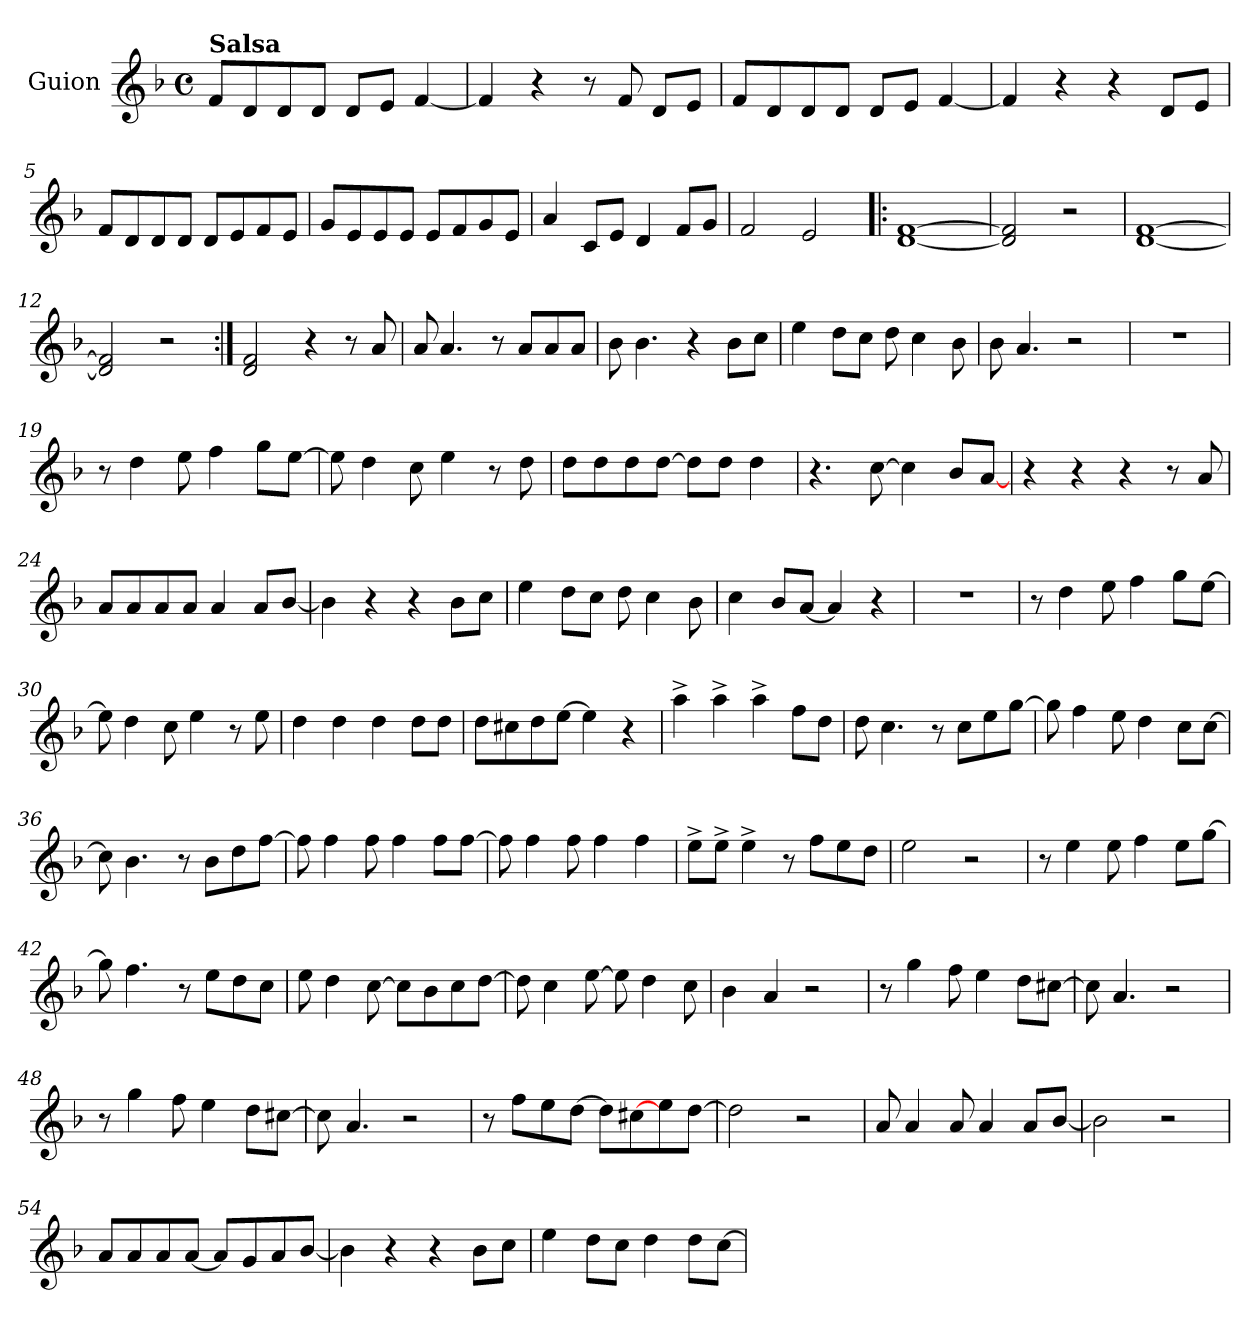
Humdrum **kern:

**kern
*part1
*staff1
*I"Guion
*clefG2
*k[b-]
*F:
*M4/4
*met(c)
=1
!LO:TX:a:B:t=Salsa
8f/L
8d/
8d/
8d/J
8d/L
8e/J
[4f/
=2
4f/]
4r
8r
8f/
8d/L
8e/J
=3
8f/L
8d/
8d/
8d/J
8d/L
8e/J
[4f/
=4
4f/]
4r
4r
8d/L
8e/J
=5
8f/L
8d/
8d/
8d/J
8d/L
8e/
8f/
8e/J
=6
8g/L
8e/
8e/
8e/J
8e/L
8f/
8g/
8e/J
!!LO:LB:g=z
=7
4a/
8c/L
8e/J
4d/
8f/L
8g/J
=8
2f/
2e/
=9!|:
[1d [1f
=10
2d/] 2f/]
2r
=11
[1d [1f
=12
2d/] 2f/]
2r
=13:|!
2d/ 2f/
4r
8r
8a/
=14
8a/
4.a/
8r
8a/L
8a/
8a/J
!!LO:LB:g=z
=15
8b-\
4.b-\
4r
8b-\L
8cc\J
=16
4ee\
8dd\L
8cc\J
8dd\
4cc\
8b-\
=17
8b-\
4.a/
2r
=18
1r
=19
8r
4dd\
8ee\
4ff\
8gg\L
[8ee\J
=20
8ee\]
4dd\
8cc\
4ee\
8r
8dd\
=21
8dd\L
8dd\
8dd\
[8dd\J
8dd\L]
8dd\J
4dd\
!!LO:LB:g=z
=22
4.r
[8cc\
4cc\]
8b-/L
[8a/J
=23
4r
4r
4r
8r
8a/
=24
8a/L
8a/
8a/
8a/J
4a/
8a/L
[8b-/J
=25
4b-\]
4r
4r
8b-\L
8cc\J
=26
4ee\
8dd\L
8cc\J
8dd\
4cc\
8b-\
=27
4cc\
8b-/L
[8a/J
4a/]
4r
=28
1r
!!LO:LB:g=z
=29
8r
4dd\
8ee\
4ff\
8gg\L
[8ee\J
=30
8ee\]
4dd\
8cc\
4ee\
8r
8ee\
=31
4dd\
4dd\
4dd\
8dd\L
8dd\J
=32
8dd\L
8cc#X\
8dd\
[8ee\J
4ee\]
4r
=33
4aa^>\
4aa^>\
4aa^>\
8ff\L
8dd\J
=34
8dd\
4.cc\
8r
8cc\L
8ee\
[8gg\J
=35
8gg\]
4ff\
8ee\
4dd\
8cc\L
[8cc\J
!!LO:LB:g=z
=36
8cc\]
4.b-\
8r
8b-\L
8dd\
[8ff\J
=37
8ff\]
4ff\
8ff\
4ff\
8ff\L
[8ff\J
=38
8ff\]
4ff\
8ff\
4ff\
4ff\
=39
8ee^>\L
8ee^>\J
4ee^>\
8r
8ff\L
8ee\
8dd\J
=40
2ee\
2r
=41
8r
4ee\
8ee\
4ff\
8ee\L
[8gg\J
=42
8gg\]
4.ff\
8r
8ee\L
8dd\
8cc\J
!!LO:LB:g=z
=43
8ee\
4dd\
[8cc\
8cc\L]
8b-\
8cc\
[8dd\J
=44
8dd\]
4cc\
[8ee\
8ee\]
4dd\
8cc\
=45
4b-\
4a/
2r
=46
8r
4gg\
8ff\
4ee\
8dd\L
[8cc#X\J
=47
8cc#\]
4.a/
2r
=48
8r
4gg\
8ff\
4ee\
8dd\L
[8cc#X\J
=49
8cc#\]
4.a/
2r
!!LO:LB:g=z
=50
8r
8ff\L
8ee\
[8dd\J
8dd\L]
[8cc#X\
8ee\
[8dd\J
=51
2dd\]
2r
=52
8a/
4a/
8a/
4a/
8a/L
[8b-/J
=53
2b-\]
2r
=54
8a/L
8a/
8a/
[8a/J
8a/L]
8g/
8a/
[8b-/J
=55
4b-\]
4r
4r
8b-\L
8cc\J
=56
4ee\
8dd\L
8cc\J
4dd\
8dd\L
[8cc\J
=
*-
